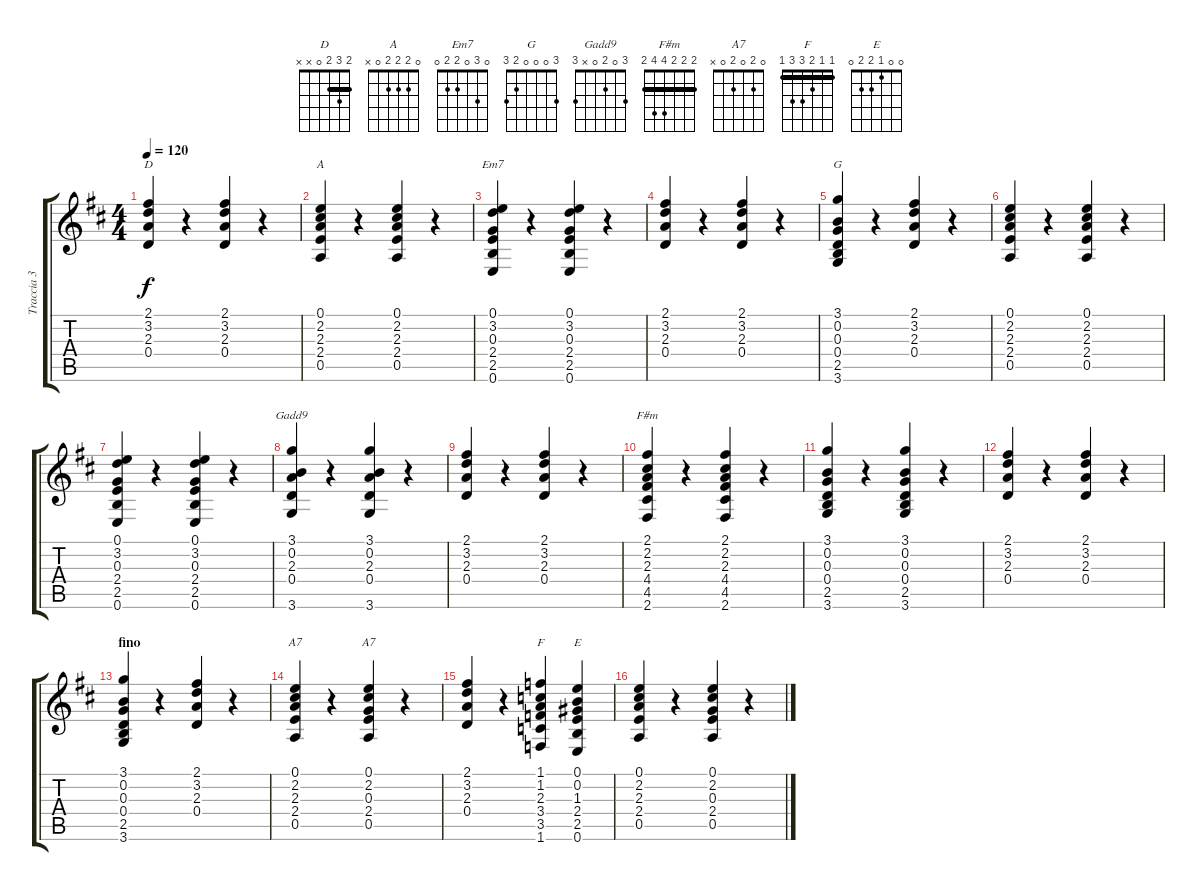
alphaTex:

\track ("Traccia 3" "Traccia 3") {instrument electricguitarjazz}
\staff {score tabs}
\tuning (E4 B3 G3 D3 A2 E2) {hide}
\chord ("D" 2 3 2 0 x x) {barre 2}
\chord ("A" 0 2 2 2 0 x)
\chord ("Em7" 0 3 0 2 2 0)
\chord ("G" 3 0 0 0 2 3)
\chord ("Gadd9" 3 0 2 0 x 3)
\chord ("F#m" 2 2 2 4 4 2) {barre 2}
\chord ("A7" 0 2 2 2 0 x)
\chord ("A7" 0 2 0 2 0 x)
\chord ("F" 1 1 2 3 3 1) {barre 1}
\chord ("E" 0 0 1 2 2 0)
\ts (4 4)
\tempo 120
\clef g2
\ks d
(2.1 3.2 2.3 0.4).4{ch "D" dy f} r.4 (2.1 3.2 2.3 0.4).4 r.4 |
(0.1 2.2 2.3 2.4 0.5).4{ch "A"} r.4 (0.1 2.2 2.3 2.4 0.5).4 r.4 |
(0.1 3.2 0.3 2.4 2.5 0.6).4{ch "Em7"} r.4 (0.1 3.2 0.3 2.4 2.5 0.6).4 r.4 |
(2.1 3.2 2.3 0.4).4 r.4 (2.1 3.2 2.3 0.4).4 r.4 |
(3.1 0.2 0.3 0.4 2.5 3.6).4{ch "G"} r.4 (2.1 3.2 2.3 0.4).4 r.4 |
(0.1 2.2 2.3 2.4 0.5).4 r.4 (0.1 2.2 2.3 2.4 0.5).4 r.4 |
(0.1 3.2 0.3 2.4 2.5 0.6).4 r.4 (0.1 3.2 0.3 2.4 2.5 0.6).4 r.4 |
(3.1 0.2 2.3 0.4 3.6).4{ch "Gadd9"} r.4 (3.1 0.2 2.3 0.4 3.6).4 r.4 |
(2.1 3.2 2.3 0.4).4 r.4 (2.1 3.2 2.3 0.4).4 r.4 |
(2.1 2.2 2.3 4.4 4.5 2.6).4{ch "F#m"} r.4 (2.1 2.2 2.3 4.4 4.5 2.6).4 r.4 |
(3.1 0.2 0.3 0.4 2.5 3.6).4 r.4 (3.1 0.2 0.3 0.4 2.5 3.6).4 r.4 |
(2.1 3.2 2.3 0.4).4 r.4 (2.1 3.2 2.3 0.4).4 r.4 |
\section ("" "fino")
(3.1 0.2 0.3 0.4 2.5 3.6).4 r.4 (2.1 3.2 2.3 0.4).4 r.4 |
(0.1 2.2 2.3 2.4 0.5).4{ch "A7"} r.4 (0.1 2.2 0.3 2.4 0.5).4{ch "A7"} r.4 |
(2.1 3.2 2.3 0.4).4 r.4 (1.1 1.2 2.3 3.4 3.5 1.6).4{ch "F"} (0.1 0.2 1.3 2.4 2.5 0.6).4{ch "E"} |
(0.1 2.2 2.3 2.4 0.5).4 r.4 (0.1 2.2 0.3 2.4 0.5).4 r.4
